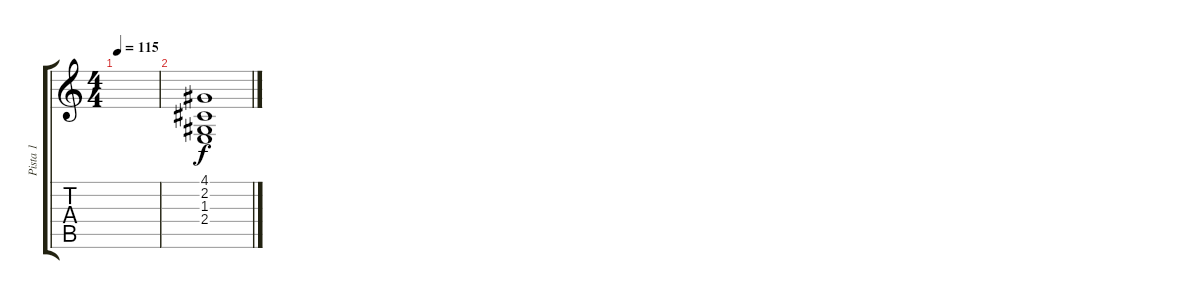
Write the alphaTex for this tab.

\track ("Pista 1" "Pista 1") {instrument electricpiano2}
\staff {score tabs}
\tuning (E4 B3 G3 D3 A2 E2) {hide}
\ts (4 4)
\tempo 115
\clef g2
\ks c
|
(4.1 2.2 1.3 2.4).1
